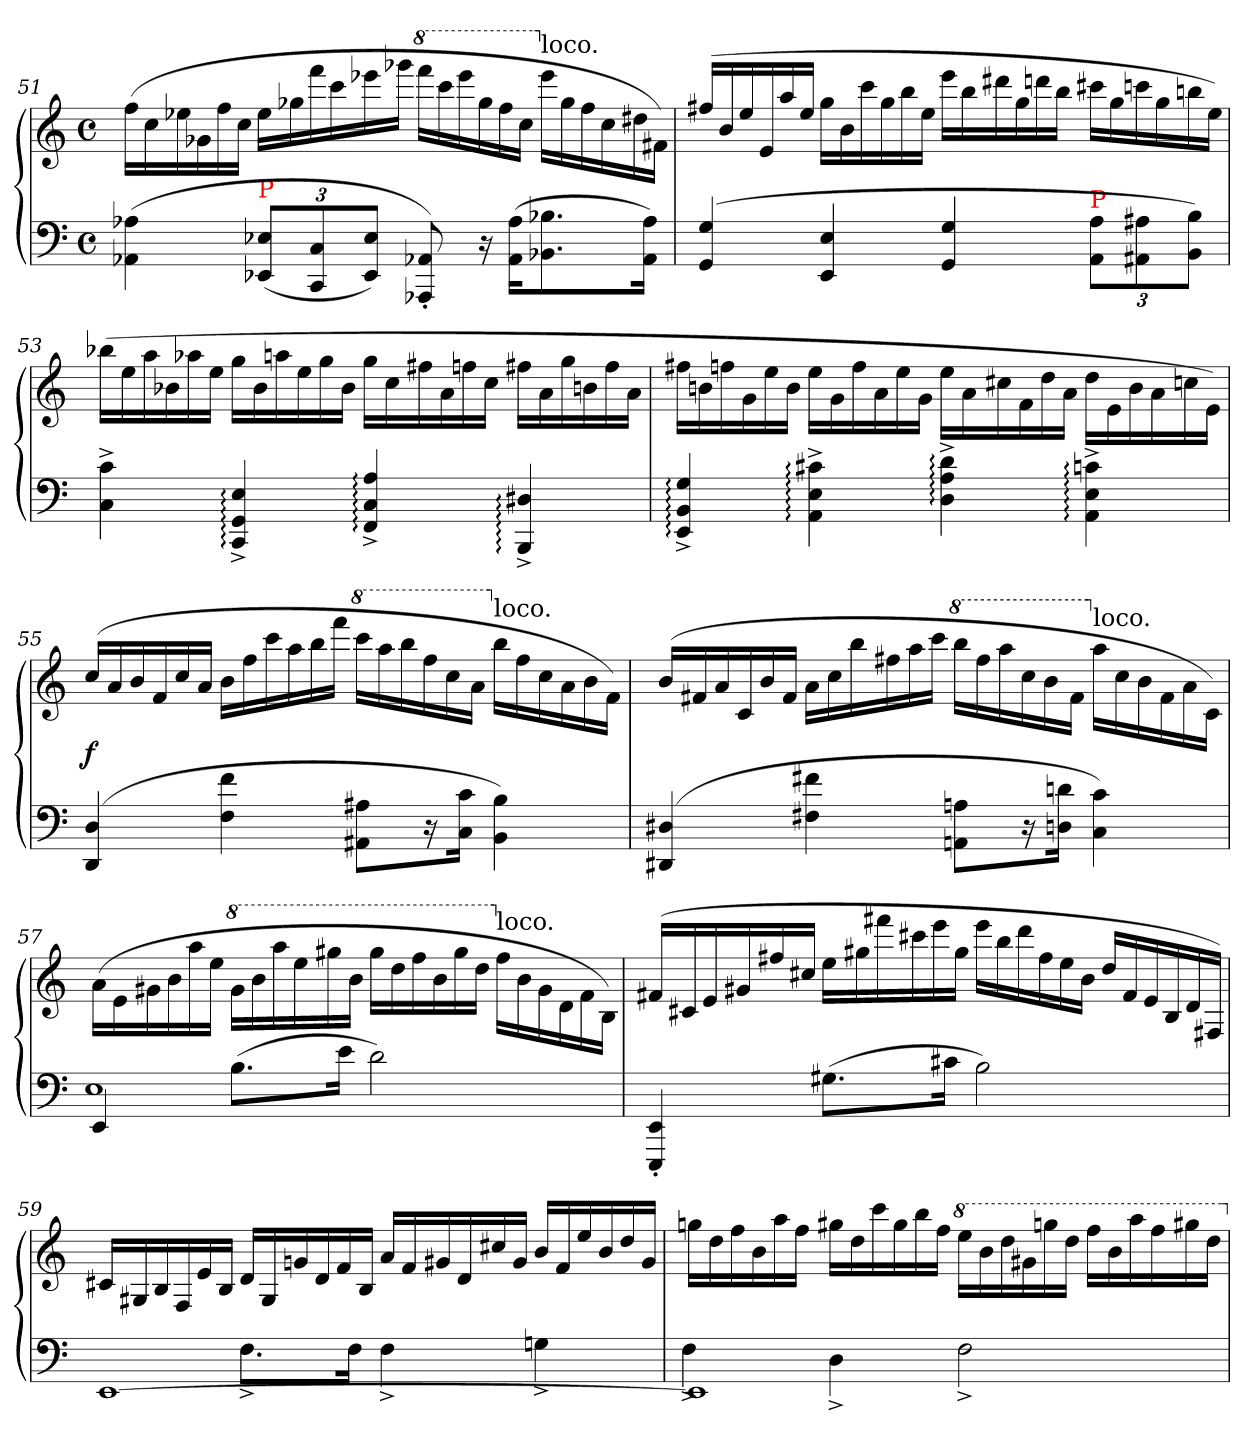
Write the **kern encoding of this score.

**kern	**kern	**dynam
*part1	*part1	*part1
*staff2	*staff1	*staff1/2
*clefF4	*clefG2	*
*k[]	*k[]	*
*a:	*a:	*
*M4/4	*M4/4	*
*met(c)	*met(c)	*
*	*Xtuplet	*
=51	=51	=51
(>4A-X 4AA-X	(>24ffLL	.
.	24cc	.
.	24ee-X	.
.	24g-X	.
.	24ff	.
.	24ccJJ	.
*Xbrackettup	*	*
!LO:TX:a:color=red:t=P	!	!
(<12E-X 12EE-XL	24ee-LL	.
.	24gg-X	.
12C 12CC	24fff	.
.	24ccc	.
12E- 12EE-J)	24eee-X	.
.	24ggg-XJJ	.
*	*8va	*
8AA-X'< 8AAA-X'<)	24ffffLL	.
.	24cccc	.
.	24eeee-	.
16r	24ggg-	.
.	24fff	.
(>16A- 16AA-KL	.	.
.	24cccJJ	.
*	*X8va	*
!	!LO:TX:a:t=loco.	!
8.B-X 8.BB-X	24eee-LL	.
.	24gg-	.
.	24ff	.
.	24cc	.
.	24dd#X	.
16A- 16AA-Jk)	.	.
.	24f#XJJ)	.
=52	=52	=52
(>4G 4GG	(>24ff#X/LL	.
.	24b/	.
.	24ee/	.
.	24e/	.
.	24aa/	.
.	24ee/JJ	.
4E 4EE	24ggLL	.
.	24b	.
.	24ccc	.
.	24gg	.
.	24bb	.
.	24eeJJ	.
4G 4GG	24eeeLL	.
.	24bb	.
.	24ddd#X	.
.	24gg	.
.	24dddn	.
.	24bbJJ	.
!LO:TX:a:color=red:t=P	!	!
12A 12AAL	24ccc#XLL	.
.	24gg	.
12A#X 12AA#X	24cccn	.
.	24gg	.
12B 12BBJ)	24bbn	.
.	24eeJJ)	.
=53	=53	=53
4c^> 4C^>	(>24bb-XLL	.
.	24ee	.
.	24aa	.
.	24b-X	.
.	24aa-X	.
.	24eeJJ	.
4E:^> 4GG:^> 4CC:^>	24ggLL	.
.	24b-	.
.	24aan	.
.	24ee	.
.	24gg	.
.	24b-JJ	.
4A:^> 4C:^> 4FF:^>	24ggLL	.
.	24cc	.
.	24ff#X	.
.	24a	.
.	24ffn	.
.	24ccJJ	.
4D#X:^> 4BBB:^>	24ff#XLL	.
.	24a	.
.	24gg	.
.	24bn	.
.	24ff#	.
.	24aJJ	.
=54	=54	=54
4G:^> 4BB:^> 4EE:^>	24ff#XLL	.
.	24bn	.
.	24ffn	.
.	24g	.
.	24ee	.
.	24bJJ	.
4c#X:^> 4E:^> 4AA:^>	24eeLL	.
.	24g	.
.	24ff	.
.	24a	.
.	24ee	.
.	24gJJ	.
4d:^> 4A:^> 4D:^>	24eeLL	.
.	24a	.
.	24cc#X	.
.	24f	.
.	24dd	.
.	24aJJ	.
4cn:^> 4E:^> 4AA:^>	24dd\LL	.
.	24e\	.
.	24b\	.
.	24a\	.
.	24ccn\	.
.	24e\JJ)	.
=55	=55	=55
(>4D 4DD	(>24ccLL	f
.	24a	.
.	24b	.
.	24f	.
.	24cc	.
.	24aJJ	.
4f 4F	24bLL	.
.	24ff	.
.	24ccc	.
.	24aa	.
.	24bb	.
.	24fffJJ	.
*	*8va	*
8A#X 8AA#XL	24ccccLL	.
.	24aaa	.
.	24bbb	.
16r	24fff	.
.	24ccc	.
16c 16CJk	.	.
.	24aaJJ	.
*	*X8va	*
!	!LO:TX:a:t=loco.	!
4B 4BB)	24bbLL	.
.	24ff	.
.	24cc	.
.	24a	.
.	24b	.
.	24fJJ)	.
=56	=56	=56
(>4D#X 4DD#X	(>24bLL	.
.	24f#X	.
.	24a	.
.	24c	.
.	24b	.
.	24f#JJ	.
4f#X 4F#X	24aLL	.
.	24cc	.
.	24bb	.
.	24ff#X	.
.	24aa	.
.	24cccJJ	.
*	*8va	*
8An 8AAnL	24bbbLL	.
.	24fff#	.
.	24aaa	.
16r	24ccc	.
.	24bb	.
16dn 16DnJk	.	.
.	24ff#JJ	.
*	*X8va	*
!	!LO:TX:a:t=loco.	!
4c 4C)	24aa\LL	.
.	24cc\	.
.	24b\	.
.	24f#\	.
.	24a\	.
.	24c\JJ)	.
=57	=57	=57
*^	*	*
4EE	1E	(>24aLL	.
.	.	24e	.
.	.	24g#X	.
.	.	24b	.
.	.	24aa	.
.	.	24eeJJ	.
*	*	*8va	*
(>8.B\L	.	24gg#LL	.
.	.	24bb	.
.	.	24aaa	.
.	.	24eee	.
.	.	24ggg#X	.
16e\Jk	.	.	.
.	.	24bbJJ	.
2d\)	.	24ggg#LL	.
.	.	24ddd	.
.	.	24fff	.
.	.	24bb	.
.	.	24ggg#	.
.	.	24dddJJ	.
*	*	*X8va	*
!	!	!LO:TX:a:t=loco.	!
.	.	24ff\LL	.
.	.	24b\	.
.	.	24g#\	.
.	.	24d\	.
.	.	24f\	.
.	.	24B\JJ)	.
*v	*v	*	*
=58	=58	=58
4EE'< 4EEE'<	(>24f#XLL	.
.	24c#X	.
.	24e	.
.	24g#X	.
.	24ff#X	.
.	24cc#XJJ	.
(>8.G#XL	24eeLL	.
.	24gg#X	.
.	24fff#X	.
.	24ccc#X	.
.	24eee	.
16c#XJk	.	.
.	24gg#JJ	.
2B)	24eeeLL	.
.	24bb	.
.	24ddd	.
.	24ff#	.
.	24ee	.
.	24bJJ	.
.	24ddLL	.
.	24f#	.
.	24e	.
.	24B	.
.	24d	.
.	24F#XJJ)	.
=59	=59	=59
*^	*	*
[1EE	4ryy	24c#XLL	.
.	.	24G#X	.
.	.	24B/	.
.	.	24F/	.
.	.	24e	.
.	.	24BJJ	.
.	8.F^<L	24dLL	.
.	.	24G#/	.
.	.	24gn	.
.	.	24d	.
.	.	24f	.
.	16FJk	.	.
.	.	24BJJ	.
.	4F^>	24aLL	.
.	.	24f	.
.	.	24g#X	.
.	.	24d	.
.	.	24cc#	.
.	.	24g#JJ	.
.	4Gn^>	24b/LL	.
.	.	24f/	.
.	.	24ee/	.
.	.	24b/	.
.	.	24dd/	.
.	.	24g#/JJ	.
=60	=60	=60	=60
1EE]	4F^>	24ggnLL	.
.	.	24dd	.
.	.	24ff	.
.	.	24b	.
.	.	24aa	.
.	.	24ffJJ	.
.	4D^>	24gg#XLL	.
.	.	24dd	.
.	.	24ccc	.
.	.	24gg#	.
.	.	24bb	.
.	.	24ffJJ	.
*	*	*8va	*
.	2F^>	24eeeLL	.
.	.	24bb	.
.	.	24ddd	.
.	.	24gg#X	.
.	.	24gggn	.
.	.	24dddJJ	.
.	.	24fffLL	.
.	.	24bb	.
.	.	24aaa	.
.	.	24fff	.
.	.	24ggg#X	.
.	.	24dddJJ	.
*v	*v	*	*
*	*X8va	*
=	=	=
*-	*-	*-
